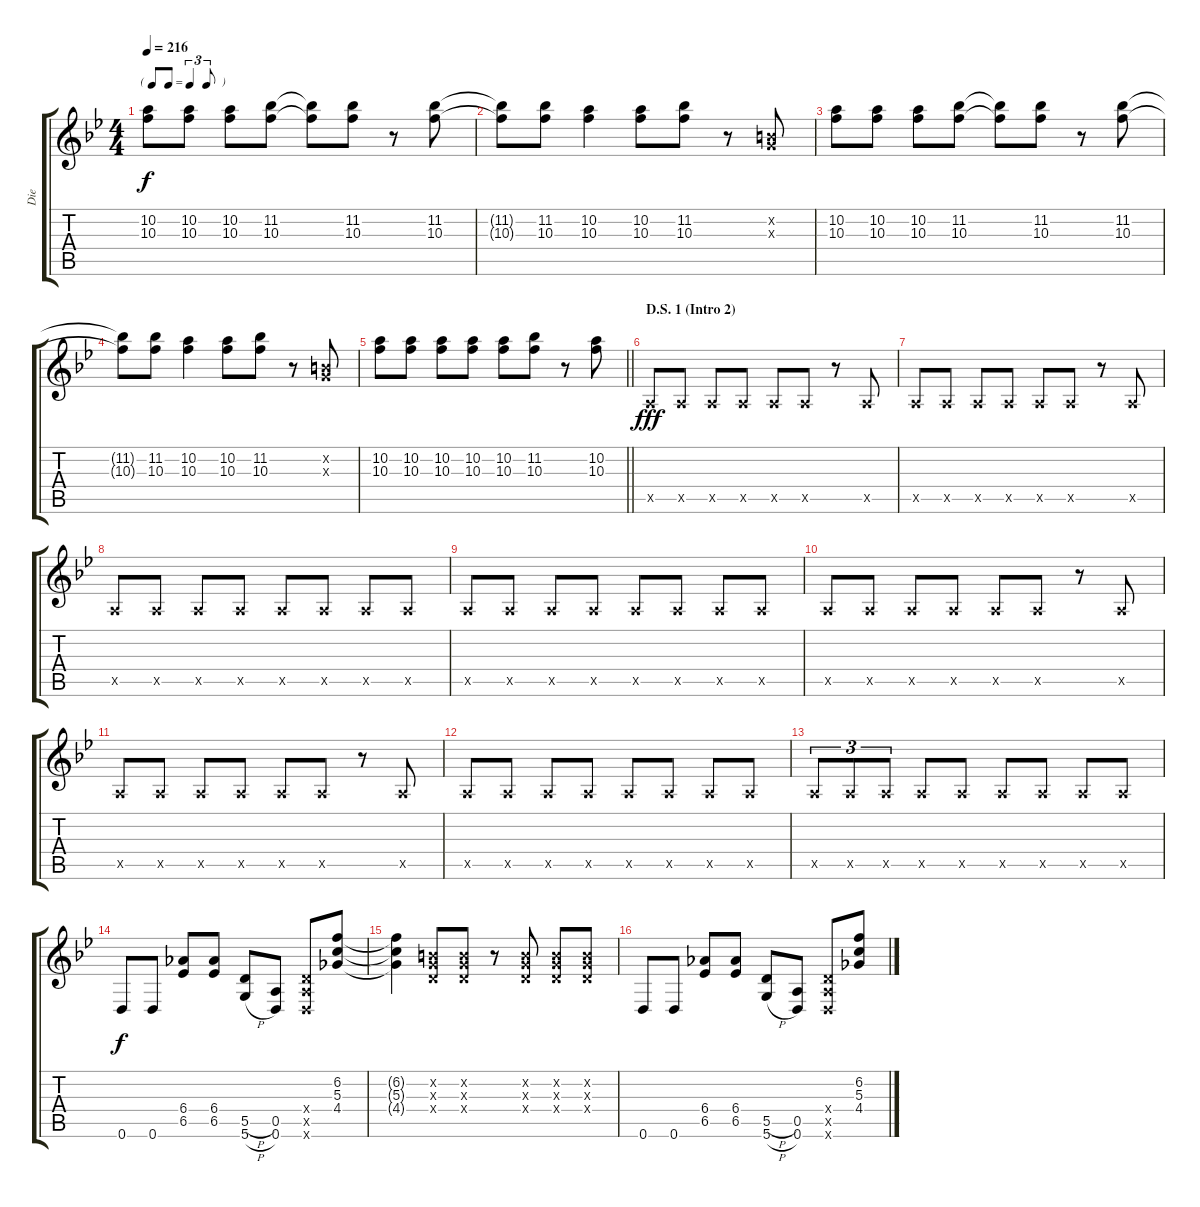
\track ("Die" "Die") {instrument distortionguitar}
\staff {score tabs}
\tuning (E4 B3 G3 D3 A2 D2) {hide}
\ts (4 4)
\tf triplet8th
\tempo 216
\clef g2
\ks bb
(10.2 10.3).8{dy f} (10.2 10.3).8 (10.2 10.3).8 (11.2 10.3).8 (11.2{t} 10.3{t}).8 (11.2 10.3).8 r.8 (11.2 10.3).8 |
(11.2{t} 10.3{t}).8 (11.2 10.3).8 (10.2 10.3).4 (10.2 10.3).8 (11.2 10.3).8 r.8 (0.2{x} 0.3{x}).8 |
(10.2 10.3).8 (10.2 10.3).8 (10.2 10.3).8 (11.2 10.3).8 (11.2{t} 10.3{t}).8 (11.2 10.3).8 r.8 (11.2 10.3).8 |
(11.2{t} 10.3{t}).8 (11.2 10.3).8 (10.2 10.3).4 (10.2 10.3).8 (11.2 10.3).8 r.8 (0.2{x} 0.3{x}).8 |
\barLineRight lightlight
(10.2 10.3).8 (10.2 10.3).8 (10.2 10.3).8 (10.2 10.3).8 (10.2 10.3).8 (11.2 10.3).8 r.8 (10.2 10.3).8 |
\section ("" "D.S. 1 (Intro 2)")
0.5{x}.8{txt "" dy fff volume 16} 0.5{x}.8 0.5{x}.8 0.5{x}.8 0.5{x}.8 0.5{x}.8 r.8 0.5{x}.8 |
0.5{x}.8 0.5{x}.8 0.5{x}.8 0.5{x}.8 0.5{x}.8 0.5{x}.8 r.8 0.5{x}.8 |
0.5{x}.8 0.5{x}.8 0.5{x}.8 0.5{x}.8 0.5{x}.8 0.5{x}.8 0.5{x}.8 0.5{x}.8 |
0.5{x}.8 0.5{x}.8 0.5{x}.8 0.5{x}.8 0.5{x}.8 0.5{x}.8 0.5{x}.8 0.5{x}.8 |
0.5{x}.8 0.5{x}.8 0.5{x}.8 0.5{x}.8 0.5{x}.8 0.5{x}.8 r.8 0.5{x}.8 |
0.5{x}.8 0.5{x}.8 0.5{x}.8 0.5{x}.8 0.5{x}.8 0.5{x}.8 r.8 0.5{x}.8 |
0.5{x}.8 0.5{x}.8 0.5{x}.8 0.5{x}.8 0.5{x}.8 0.5{x}.8 0.5{x}.8 0.5{x}.8 |
0.5{x}.8{tu (3 2)} 0.5{x}.8{tu (3 2)} 0.5{x}.8{tu (3 2)} 0.5{x}.8 0.5{x}.8 0.5{x}.8 0.5{x}.8 0.5{x}.8 0.5{x}.8{txt ""} |
0.6.8{dy f} 0.6.8 (6.4 6.5).8 (6.4 6.5).8 (5.5{h} 5.6{h}).8 (0.5 0.6).8 (0.4{x} 0.5{x} 0.6{x}).8 (6.2 5.3 4.4).8 |
(6.2{t} 5.3{t} 4.4{t}).4 (0.2{x} 0.3{x} 0.4{x}).8 (0.2{x} 0.3{x} 0.4{x}).8 r.8 (0.2{x} 0.3{x} 0.4{x}).8 (0.2{x} 0.3{x} 0.4{x}).8 (0.2{x} 0.3{x} 0.4{x}).8 |
0.6.8 0.6.8 (6.4 6.5).8 (6.4 6.5).8 (5.5{h} 5.6{h}).8 (0.5 0.6).8 (0.4{x} 0.5{x} 0.6{x}).8 (6.2 5.3 4.4).8
